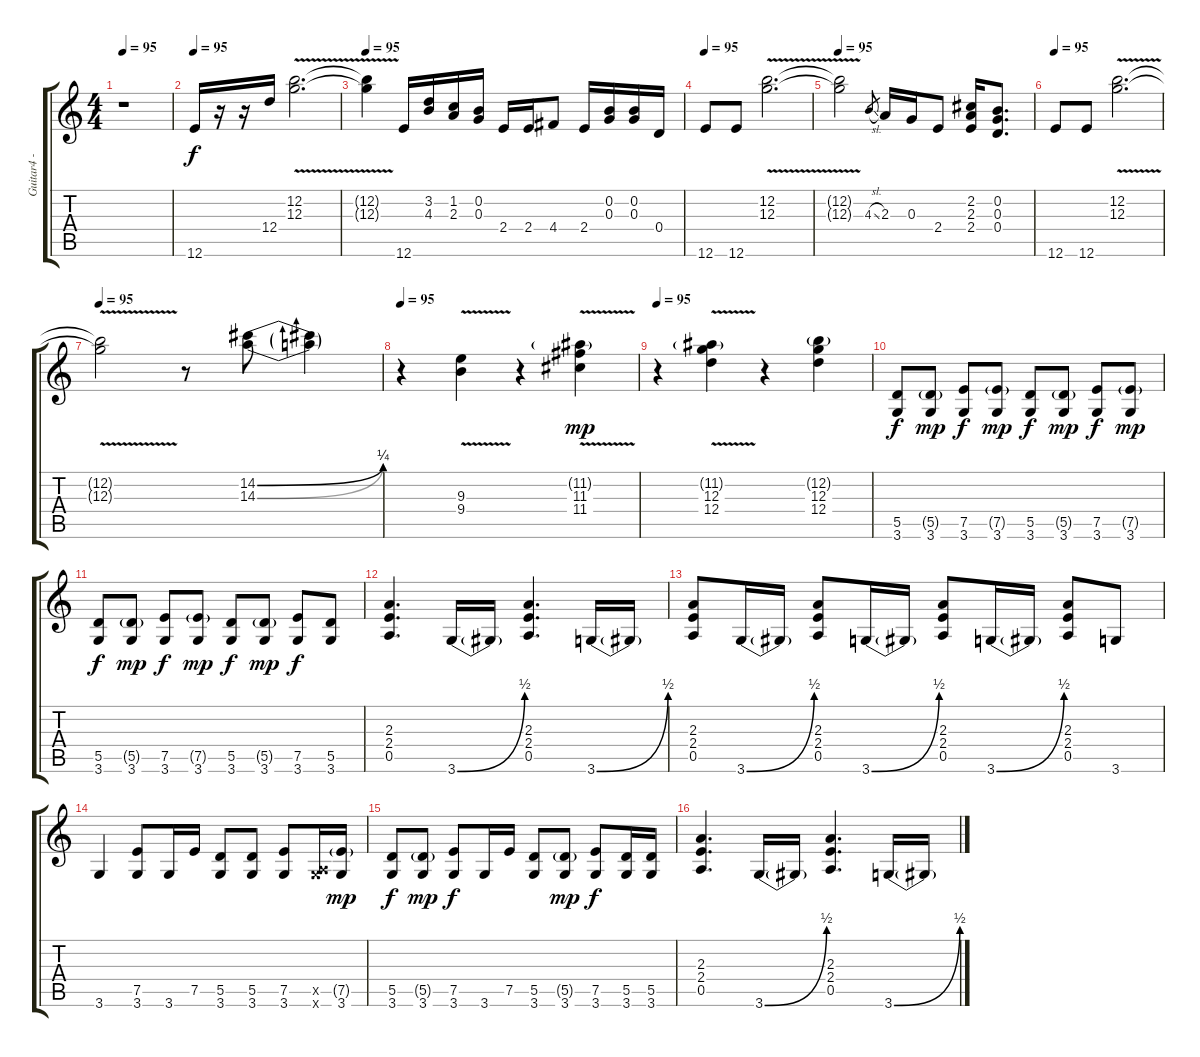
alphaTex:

\track ("Guitar4 - David Gilmour" "Guitar4 - ") {instrument overdrivenguitar}
\staff {score tabs}
\tuning (E4 B3 G3 D3 A2 E2) {hide}
\ts (4 4)
\tempo 95
\clef g2
\ks c
r.1{dy f} |
\tempo 95
12.6.16 r.16 r.16 12.4.16 (12.2{v} 12.3{v}).2{d} |
\tempo 95
(12.2{t} 12.3{t}).4 12.6.16 (3.2 4.3).16 (1.2 2.3).16 (0.2 0.3).16 2.4.16 2.4.16 4.4.8 2.4.16 (0.2 0.3).16 (0.2 0.3).16 0.4.16 |
\tempo 95
12.6.8 12.6.8 (12.2{v} 12.3{v}).2{d} |
\tempo 95
(12.2{t} 12.3{t}).2 4.3{sl}.8{gr} 2.3.16 0.3.16 2.4.8 (2.2 2.3 2.4).16 (0.2 0.3 0.4).8{d} |
\tempo 95
12.6.8 12.6.8 (12.2{v} 12.3{v}).2{d} |
\tempo 95
(12.2{t} 12.3{t}).2 r.8 (14.2{be (bend 0 0 60 1)} 14.3{be (bend 0 0 60 1)}).8 (14.2{t} 14.3{t}).4 |
\tempo 95
r.4 (9.3{v} 9.4{v}).4 r.4 (11.2{v g} 11.3{v} 11.4{v}).4{dy mp} |
\tempo 95
r.4 (11.2{v g} 12.3{v} 12.4{v}).4 r.4 (12.2{g} 12.3 12.4).4 |
(5.5 3.6).8{dy f} (5.5{g} 3.6).8{dy mp} (7.5 3.6).8{dy f} (7.5{g} 3.6).8{dy mp} (5.5 3.6).8{dy f} (5.5{g} 3.6).8{dy mp} (7.5 3.6).8{dy f} (7.5{g} 3.6).8{dy mp} |
(5.5 3.6).8{dy f} (5.5{g} 3.6).8{dy mp} (7.5 3.6).8{dy f} (7.5{g} 3.6).8{dy mp} (5.5 3.6).8{dy f} (5.5{g} 3.6).8{dy mp} (7.5 3.6).8{dy f} (5.5 3.6).8 |
(2.3 2.4 0.5).4{d} 3.6{be (bend 0 0 60 2)}.16 3.6{t}.16 (2.3 2.4 0.5).4{d} 3.6{be (bend 0 0 60 2)}.16 3.6{t}.16 |
(2.3 2.4 0.5).8 3.6{be (bend 0 0 60 2)}.16 3.6{t}.16 (2.3 2.4 0.5).8 3.6{be (bend 0 0 60 2)}.16 3.6{t}.16 (2.3 2.4 0.5).8 3.6{be (bend 0 0 60 2)}.16 3.6{t}.16 (2.3 2.4 0.5).8 3.6.8 |
3.6.4 (7.5 3.6).8 3.6.16 7.5.16 (5.5 3.6).8 (5.5 3.6).8 (7.5 3.6).8 (0.5{x} 3.6{x}).16 (7.5{g} 3.6).16{dy mp} |
(5.5 3.6).8{dy f} (5.5{g} 3.6).8{dy mp} (7.5 3.6).8{dy f} 3.6.16 7.5.16 (5.5 3.6).8 (5.5{g} 3.6).8{dy mp} (7.5 3.6).8{dy f} (5.5 3.6).16 (5.5 3.6).16 |
(2.3 2.4 0.5).4{d} 3.6{be (bend 0 0 60 2)}.16 3.6{t}.16 (2.3 2.4 0.5).4{d} 3.6{be (bend 0 0 60 2)}.16 3.6{t}.16
